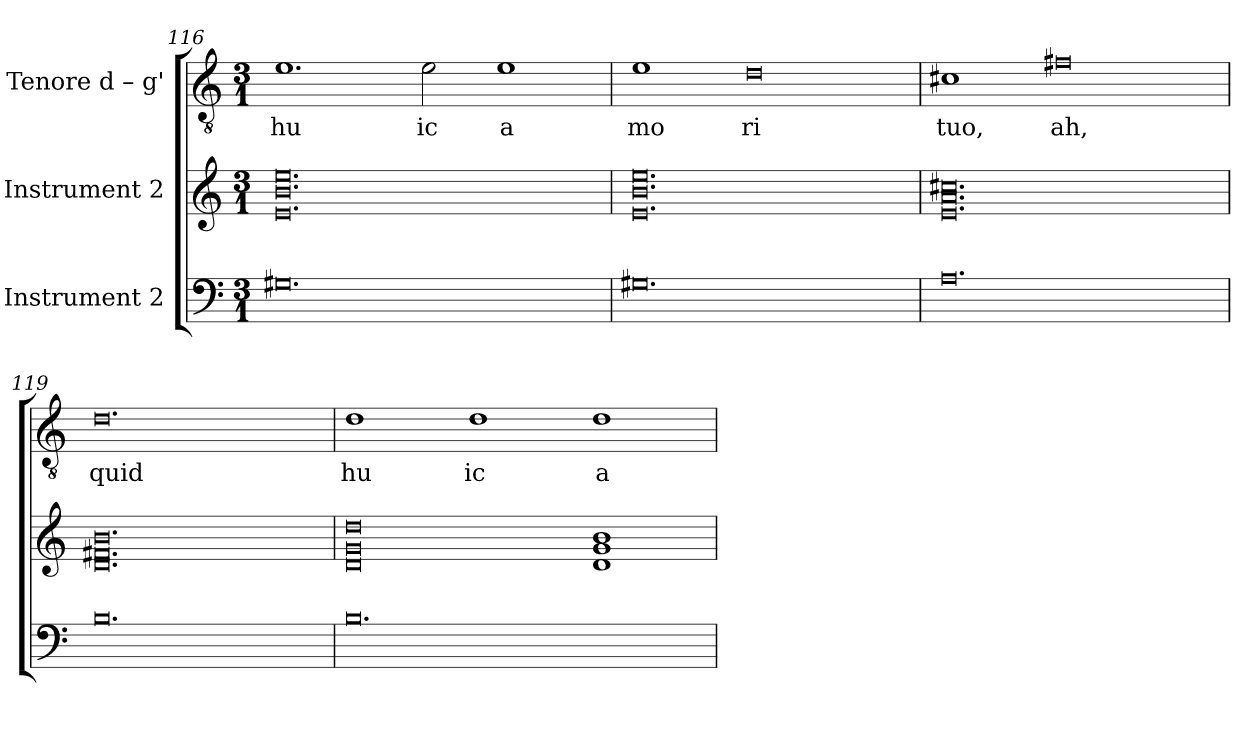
**kern	**kern	**kern	**text
*part3	*part2	*part1	*part1
*staff3	*staff2	*staff1	*staff1
*I"Instrument 2	*I"Instrument 2	*I"Tenore  d – g'	*
*clefF4	*clefG2	*clefGv2	*
*k[]	*k[]	*k[]	*
*C:	*C:	*C:	*
*M3/1	*M3/1	*M3/1	*
=116	=116	=116	=116
!	!	!	!LO:LY:b:cj
0.G#X	0.b 0.e 0.ee	1.e	hu
!	!	!	!LO:LY:b:cj
.	.	2e\	ic
!	!	!	!LO:LY:b:cj
.	.	1e	a
=117	=117	=117	=117
!	!	!	!LO:LY:b:cj
0.G#X	0.b 0.e 0.ee	1e	mo
!	!	!	!LO:LY:b:cj
.	.	0d	ri
=118	=118	=118	=118
!	!	!	!LO:LY:b:cj
0.A	0.cc#X 0.e 0.a	1c#X	tuo,
!	!	!	!LO:LY:b:cj
.	.	0f#X	ah,
=119	=119	=119	=119
!	!	!	!LO:LY:b:cj
0.B	0.b 0.d 0.f#X	0.d	quid
=120	=120	=120	=120
!	!	!	!LO:LY:b:cj
0.B	0dd 0d 0g	1d	hu
!	!	!	!LO:LY:b:cj
.	.	1d	ic
!	!	!	!LO:LY:b:cj
.	1g 1d 1b	1d	a
=	=	=	=
*-	*-	*-	*-
